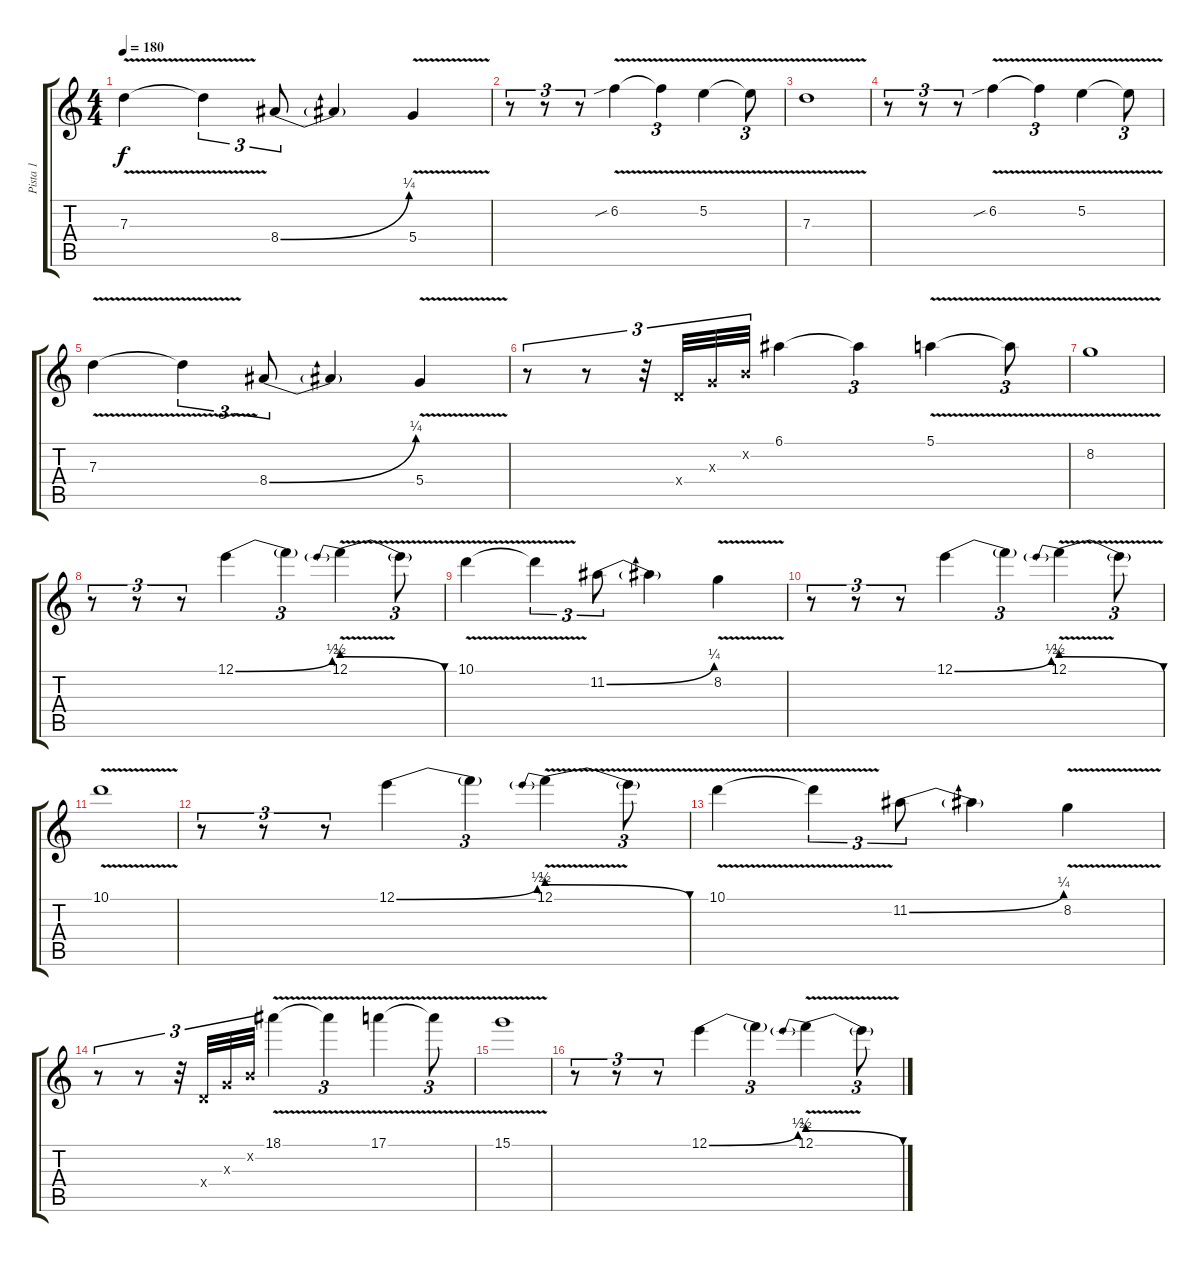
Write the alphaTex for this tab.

\track ("Pista 1" "Pista 1") {instrument overdrivenguitar}
\staff {score tabs}
\tuning (E4 B3 G3 D3 A2 E2) {hide}
\ts (4 4)
\tempo 180
\clef g2
\ks c
7.3{v}.4{dy f} 7.3{t}.4{tu (3 2)} 8.4{be (bend 0 0 60 1)}.8{tu (3 2)} 8.4{t}.4 5.4{v}.4 |
r.8{tu (3 2)} r.8{tu (3 2)} r.8{tu (3 2)} 6.2{v sib}.4 6.2{t}.4{tu (3 2)} 5.2{v}.4 5.2{t}.8{tu (3 2)} |
7.3{v}.1 |
r.8{tu (3 2)} r.8{tu (3 2)} r.8{tu (3 2)} 6.2{v sib}.4 6.2{t}.4{tu (3 2)} 5.2{v}.4 5.2{t}.8{tu (3 2)} |
7.3{v}.4 7.3{t}.4{tu (3 2)} 8.4{be (bend 0 0 60 1)}.8{tu (3 2)} 8.4{t}.4 5.4{v}.4 |
r.8{tu (3 2)} r.8{tu (3 2)} r.32{tu (3 2)} 0.4{x}.32{tu (3 2)} 0.3{x}.32{tu (3 2)} 0.2{x}.32{tu (3 2)} 6.1.4 6.1{t}.4{tu (3 2)} 5.1{v}.4 5.1{t}.8{tu (3 2)} |
8.2{v}.1 |
r.8{tu (3 2)} r.8{tu (3 2)} r.8{tu (3 2)} 12.1{be (bend 0 0 60 2)}.4 12.1{t}.4{tu (3 2)} 12.1{be (prebendrelease 0 2 60 0) v}.4 12.1{t}.8{tu (3 2)} |
10.1{v}.4 10.1{t}.4{tu (3 2)} 11.2{be (bend 0 0 60 1)}.8{tu (3 2)} 11.2{t}.4 8.2{v}.4 |
r.8{tu (3 2)} r.8{tu (3 2)} r.8{tu (3 2)} 12.1{be (bend 0 0 60 2)}.4 12.1{t}.4{tu (3 2)} 12.1{be (prebendrelease 0 2 60 0) v}.4 12.1{t}.8{tu (3 2)} |
10.1{v}.1 |
r.8{tu (3 2)} r.8{tu (3 2)} r.8{tu (3 2)} 12.1{be (bend 0 0 60 2)}.4 12.1{t}.4{tu (3 2)} 12.1{be (prebendrelease 0 2 60 0) v}.4 12.1{t}.8{tu (3 2)} |
10.1{v}.4 10.1{t}.4{tu (3 2)} 11.2{be (bend 0 0 60 1)}.8{tu (3 2)} 11.2{t}.4 8.2{v}.4 |
r.8{tu (3 2)} r.8{tu (3 2)} r.32{tu (3 2)} 0.4{x}.32{tu (3 2)} 0.3{x}.32{tu (3 2)} 0.2{x}.32{tu (3 2)} 18.1{v}.4 18.1{t}.4{tu (3 2)} 17.1{v}.4 17.1{t}.8{tu (3 2)} |
15.1{v}.1 |
r.8{tu (3 2)} r.8{tu (3 2)} r.8{tu (3 2)} 12.1{be (bend 0 0 60 2)}.4 12.1{t}.4{tu (3 2)} 12.1{be (prebendrelease 0 2 60 0) v}.4 12.1{t}.8{tu (3 2)}
